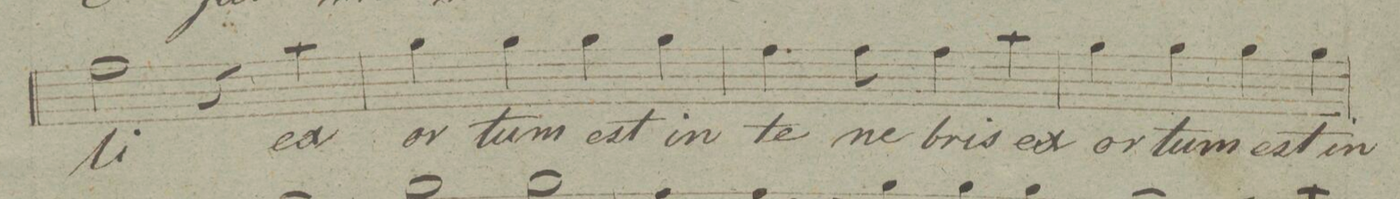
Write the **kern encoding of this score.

**kern	**text	**dynam
*I"Alto.	*	*
*clefC3	*	*
*k[f#c#g#d#]	*	*
*met(c|)	*	*
*M2/2	*	*
2g#\	-li	.
4r	.	.
4b\	ex-	.
=27	=27	=27
4a\	-or-	.
4a\	-tum	.
4a\	est	.
4a\	in	.
=28	=28	=28
4.g#\	te-	.
8g#\	-ne-	.
4g#\	-bris	.
4b\	ex-	.
=29	=29	=29
4a\	-or-	.
4a\	-tum	.
4a\	est	.
4a\	in	.
=30	=30	=30
*-	*-	*-
